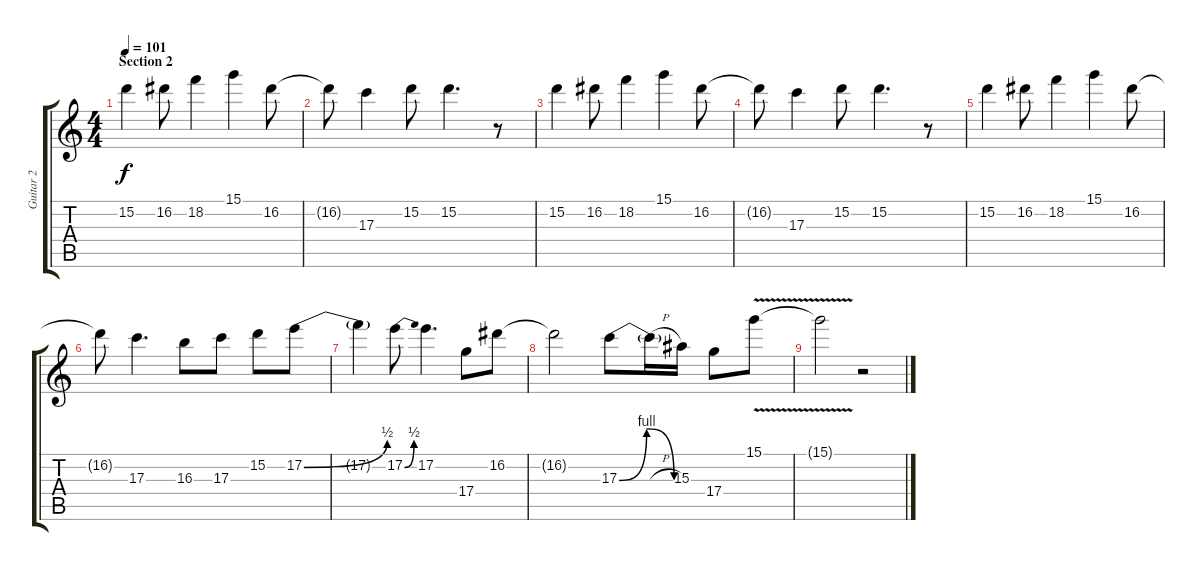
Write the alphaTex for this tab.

\track ("Guitar 2" "Guitar 2") {instrument distortionguitar}
\staff {score tabs}
\tuning (E4 B3 G3 D3 A2 E2) {hide}
\ts (4 4)
\section ("" "Section 2")
\tempo 101
\clef g2
\ks c
15.2.4{dy f} 16.2.8 18.2.4 15.1.4 16.2.8 |
16.2{t}.8 17.3.4 15.2.8 15.2.4{d} r.8 |
15.2.4 16.2.8 18.2.4 15.1.4 16.2.8 |
16.2{t}.8 17.3.4 15.2.8 15.2.4{d} r.8 |
15.2.4 16.2.8 18.2.4 15.1.4 16.2.8 |
16.2{t}.8 17.3.4{d} 16.3.8 17.3.8 15.2.8 17.2{be (bend 0 0 60 2)}.8 |
17.2{t}.4 17.2{be (bend 0 0 60 2)}.8 17.2.4{d} 17.4.8 16.2.8 |
16.2{t}.2 17.3{be (bendrelease 0 0 28 4 35 4 60 0)}.8 17.3{h t}.16 15.3.16 17.4.8 15.1{v}.8 |
15.1{t}.2 r.2
